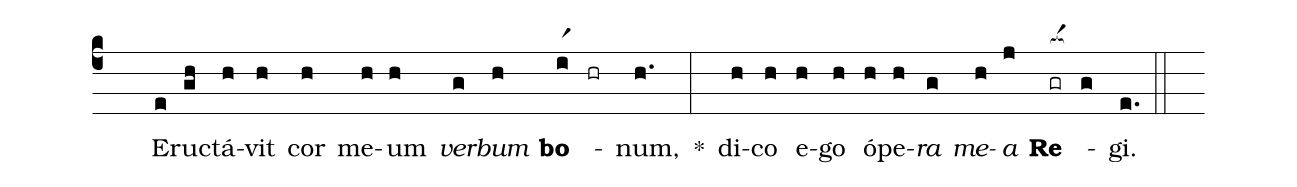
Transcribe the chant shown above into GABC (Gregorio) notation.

%%
(c4)
( )E(e)ruc(gh)tá(h)vit(h) cor(h) me(h)um(h) <i>ver</i>(g)<i>bum</i>(h) <b>bo</b>(ir1) -(hr) num,(h.) *(:)
di(h)co(h) e(h)go(h) ó(h)pe(h)<i>ra</i>(g) <i>me</i>(h)<i>a</i>(j) <b>Re</b>(gr[ocba:1{]) -(g[ocba:1}]) gi.(e.) (::)
